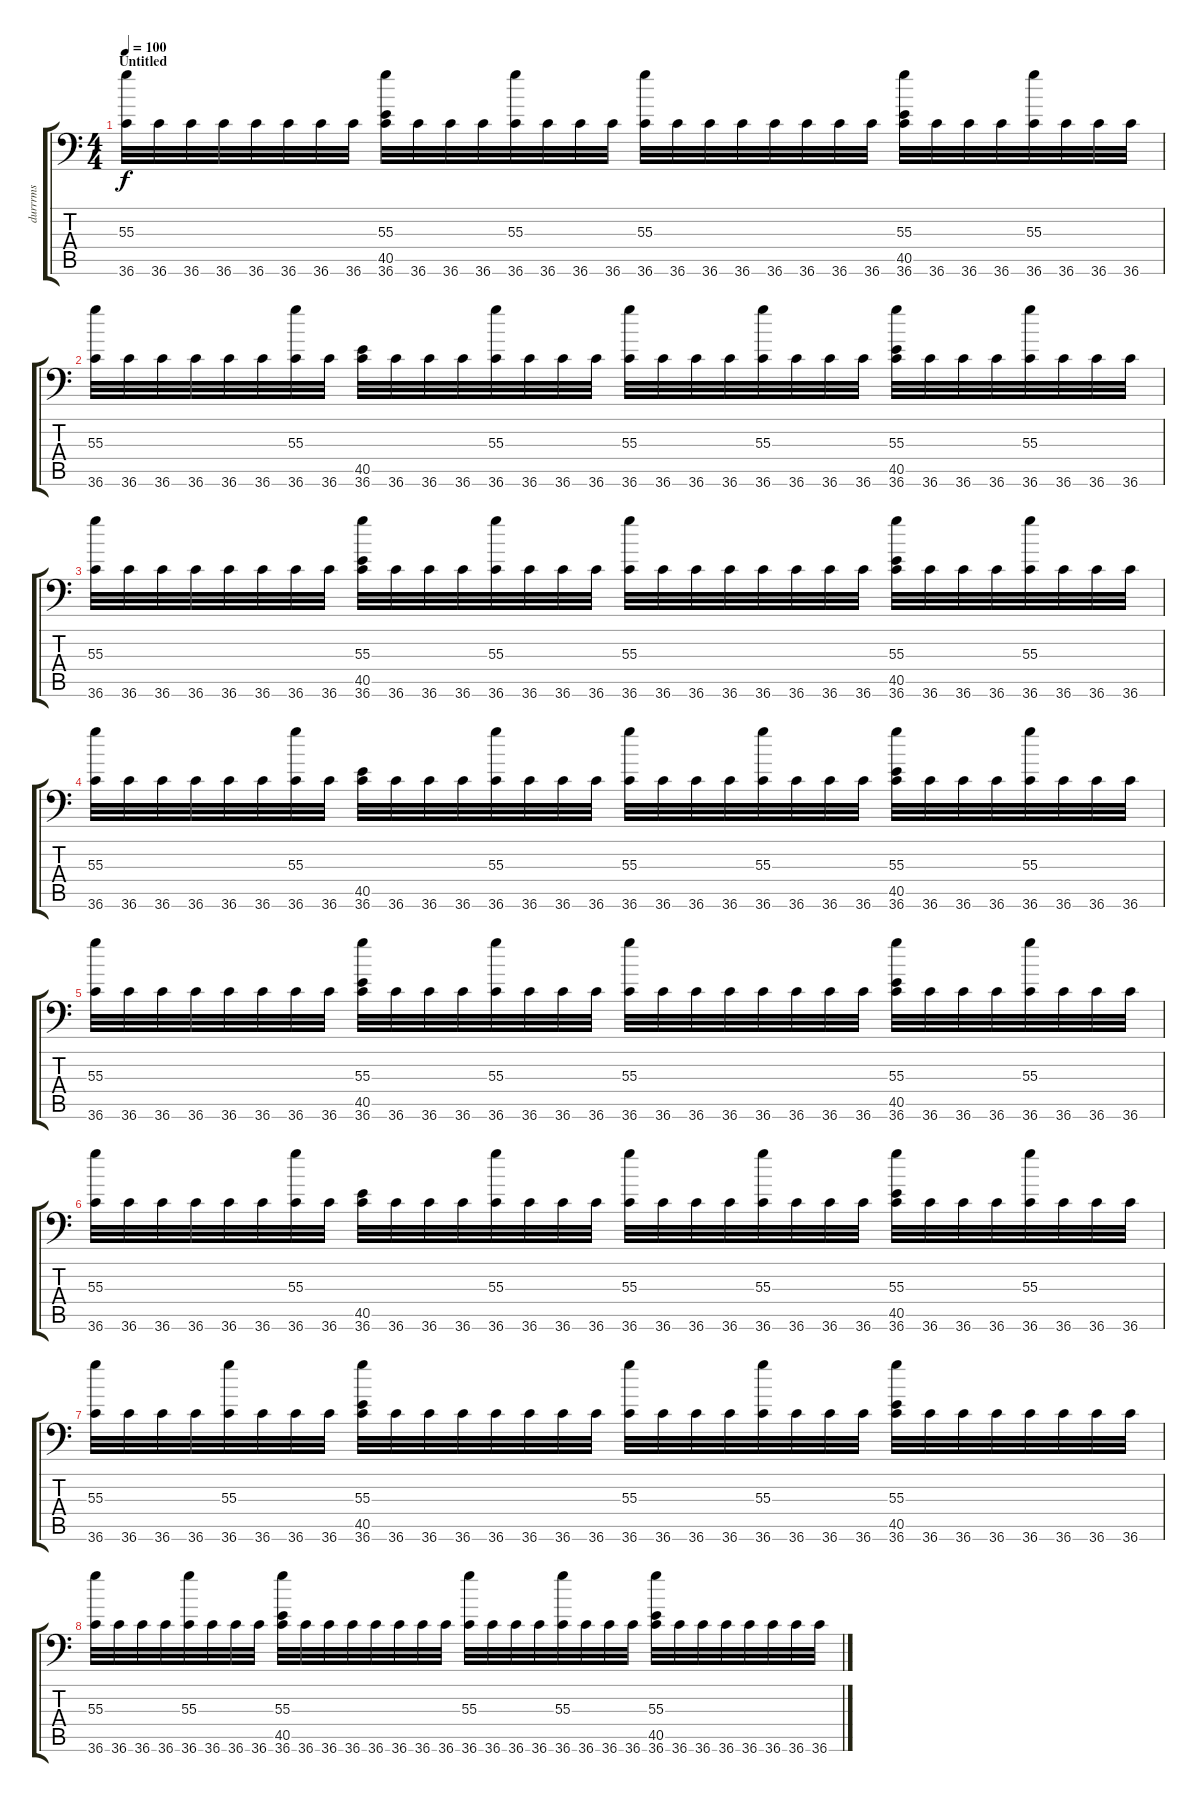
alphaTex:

\track ("durrrms" "durrrms") {instrument acousticgrandpiano}
\staff {score tabs}
\tuning (C-1 C-1 C-1 C-1 C-1 C-1) {hide}
\ts (4 4)
\section ("" "Untitled")
\tempo 100
\clef f4
\ks c
(55.3 36.6).32{dy f} 36.6.32 36.6.32 36.6.32 36.6.32 36.6.32 36.6.32 36.6.32 (55.3 40.5 36.6).32 36.6.32 36.6.32 36.6.32 (55.3 36.6).32 36.6.32 36.6.32 36.6.32 (55.3 36.6).32 36.6.32 36.6.32 36.6.32 36.6.32 36.6.32 36.6.32 36.6.32 (55.3 40.5 36.6).32 36.6.32 36.6.32 36.6.32 (55.3 36.6).32 36.6.32 36.6.32 36.6.32 |
(55.3 36.6).32 36.6.32 36.6.32 36.6.32 36.6.32 36.6.32 (55.3 36.6).32 36.6.32 (40.5 36.6).32 36.6.32 36.6.32 36.6.32 (55.3 36.6).32 36.6.32 36.6.32 36.6.32 (55.3 36.6).32 36.6.32 36.6.32 36.6.32 (55.3 36.6).32 36.6.32 36.6.32 36.6.32 (55.3 40.5 36.6).32 36.6.32 36.6.32 36.6.32 (55.3 36.6).32 36.6.32 36.6.32 36.6.32 |
(55.3 36.6).32 36.6.32 36.6.32 36.6.32 36.6.32 36.6.32 36.6.32 36.6.32 (55.3 40.5 36.6).32 36.6.32 36.6.32 36.6.32 (55.3 36.6).32 36.6.32 36.6.32 36.6.32 (55.3 36.6).32 36.6.32 36.6.32 36.6.32 36.6.32 36.6.32 36.6.32 36.6.32 (55.3 40.5 36.6).32 36.6.32 36.6.32 36.6.32 (55.3 36.6).32 36.6.32 36.6.32 36.6.32 |
(55.3 36.6).32 36.6.32 36.6.32 36.6.32 36.6.32 36.6.32 (55.3 36.6).32 36.6.32 (40.5 36.6).32 36.6.32 36.6.32 36.6.32 (55.3 36.6).32 36.6.32 36.6.32 36.6.32 (55.3 36.6).32 36.6.32 36.6.32 36.6.32 (55.3 36.6).32 36.6.32 36.6.32 36.6.32 (55.3 40.5 36.6).32 36.6.32 36.6.32 36.6.32 (55.3 36.6).32 36.6.32 36.6.32 36.6.32 |
(55.3 36.6).32 36.6.32 36.6.32 36.6.32 36.6.32 36.6.32 36.6.32 36.6.32 (55.3 40.5 36.6).32 36.6.32 36.6.32 36.6.32 (55.3 36.6).32 36.6.32 36.6.32 36.6.32 (55.3 36.6).32 36.6.32 36.6.32 36.6.32 36.6.32 36.6.32 36.6.32 36.6.32 (55.3 40.5 36.6).32 36.6.32 36.6.32 36.6.32 (55.3 36.6).32 36.6.32 36.6.32 36.6.32 |
(55.3 36.6).32 36.6.32 36.6.32 36.6.32 36.6.32 36.6.32 (55.3 36.6).32 36.6.32 (40.5 36.6).32 36.6.32 36.6.32 36.6.32 (55.3 36.6).32 36.6.32 36.6.32 36.6.32 (55.3 36.6).32 36.6.32 36.6.32 36.6.32 (55.3 36.6).32 36.6.32 36.6.32 36.6.32 (55.3 40.5 36.6).32 36.6.32 36.6.32 36.6.32 (55.3 36.6).32 36.6.32 36.6.32 36.6.32 |
(55.3 36.6).32 36.6.32 36.6.32 36.6.32 (55.3 36.6).32 36.6.32 36.6.32 36.6.32 (55.3 40.5 36.6).32 36.6.32 36.6.32 36.6.32 36.6.32 36.6.32 36.6.32 36.6.32 (55.3 36.6).32 36.6.32 36.6.32 36.6.32 (55.3 36.6).32 36.6.32 36.6.32 36.6.32 (55.3 40.5 36.6).32 36.6.32 36.6.32 36.6.32 36.6.32 36.6.32 36.6.32 36.6.32 |
(55.3 36.6).32 36.6.32 36.6.32 36.6.32 (55.3 36.6).32 36.6.32 36.6.32 36.6.32 (55.3 40.5 36.6).32 36.6.32 36.6.32 36.6.32 36.6.32 36.6.32 36.6.32 36.6.32 (55.3 36.6).32 36.6.32 36.6.32 36.6.32 (55.3 36.6).32 36.6.32 36.6.32 36.6.32 (55.3 40.5 36.6).32 36.6.32 36.6.32 36.6.32 36.6.32 36.6.32 36.6.32 36.6.32
